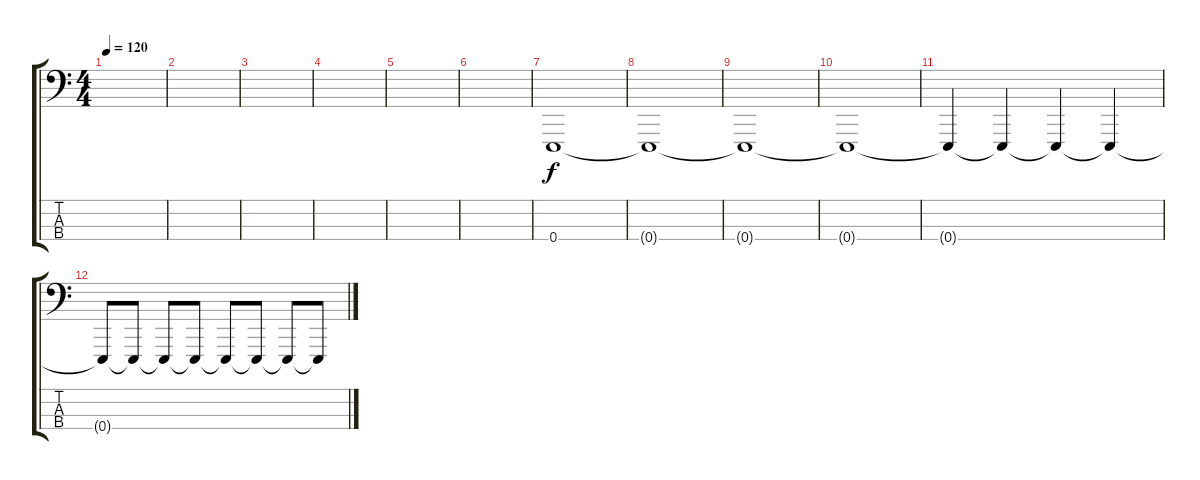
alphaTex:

\track "" {instrument lead2sawtooth}
\staff {score tabs}
\tuning (G2 D2 A1 E1) {hide}
\ts (4 4)
\tempo 120
\clef f4
\ks c
|
|
|
|
|
|
0.4.1{volume 16} |
0.4{t}.1 |
0.4{t}.1 |
0.4{t}.1 |
0.4{t}.4{volume 14} 0.4{t}.4{volume 14} 0.4{t}.4{volume 12} 0.4{t}.4{volume 10} |
0.4{t}.8{volume 8} 0.4{t}.8{volume 8} 0.4{t}.8{volume 6} 0.4{t}.8{volume 6} 0.4{t}.8{volume 4} 0.4{t}.8{volume 4} 0.4{t}.8{volume 2} 0.4{t}.8
